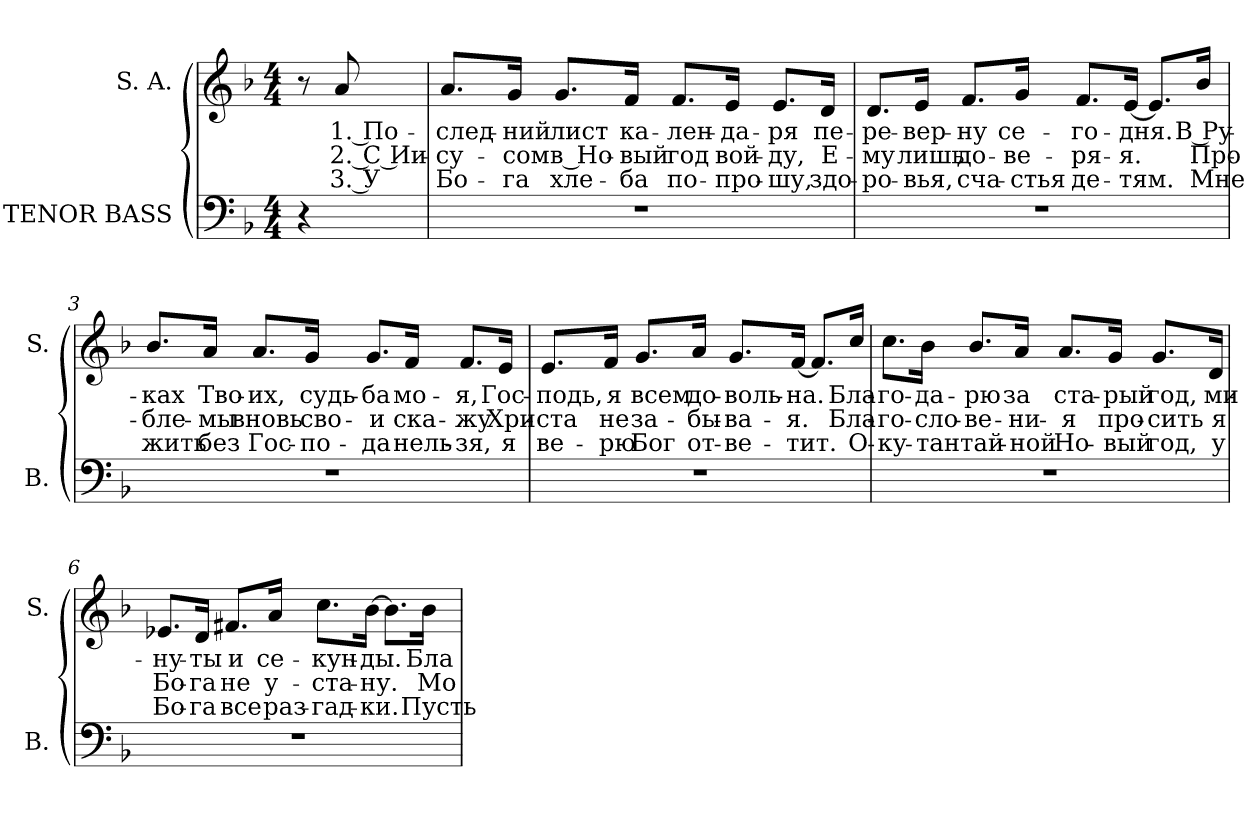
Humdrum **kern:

**kern	**kern	**text	**text	**text
*part2	*part1	*part1	*part1	*part1
*staff2	*staff1	*staff1	*staff1	*staff1
*I"TENOR BASS	*I"S. A.	*	*	*
*I'B.	*I'S.	*	*	*
!!LO:PB:g=z
*clefF4	*clefG2	*	*	*
*k[b-]	*k[b-]	*	*	*
*d:	*d:	*	*	*
*M4/4	*M4/4	*	*	*
*MM80	*MM80	*	*	*
=	=	=	=	=
4r	8r	.	.	.
!	!	!LO:LY:b:color=#000000	!LO:LY:b:color=#000000	!LO:LY:b:color=#000000
.	8ai/	1. По-	2. С Ии-	3. У
=1	=1	=1	=1	=1
!	!	!LO:LY:b:color=#000000	!LO:LY:b:color=#000000	!LO:LY:b:color=#000000
1r	8.ai/L	-след-	-су-	Бо-
!	!	!LO:LY:b:color=#000000	!LO:LY:b:color=#000000	!LO:LY:b:color=#000000
.	16gi/Jk	-ний	-сом	-га
!	!	!LO:LY:b:color=#000000	!LO:LY:b:color=#000000	!LO:LY:b:color=#000000
.	8.gi/L	лист	в Но-	хле-
!	!	!LO:LY:b:color=#000000	!LO:LY:b:color=#000000	!LO:LY:b:color=#000000
.	16fi/Jk	ка-	-вый	-ба
!	!	!LO:LY:b:color=#000000	!LO:LY:b:color=#000000	!LO:LY:b:color=#000000
.	8.fi/L	-лен-	год	по-
!	!	!LO:LY:b:color=#000000	!LO:LY:b:color=#000000	!LO:LY:b:color=#000000
.	16ei/Jk	-да-	вой-	-про-
!	!	!LO:LY:b:color=#000000	!LO:LY:b:color=#000000	!LO:LY:b:color=#000000
.	8.ei/L	-ря	-ду,	-шу,
!	!	!LO:LY:b:color=#000000	!LO:LY:b:color=#000000	!LO:LY:b:color=#000000
.	16di/Jk	пе-	Е-	здо-
=2	=2	=2	=2	=2
!	!	!LO:LY:b:color=#000000	!LO:LY:b:color=#000000	!LO:LY:b:color=#000000
1r	8.di/L	-ре-	-му	-ро-
!	!	!LO:LY:b:color=#000000	!LO:LY:b:color=#000000	!LO:LY:b:color=#000000
.	16ei/Jk	-вер-	лишь	-вья,
!	!	!LO:LY:b:color=#000000	!LO:LY:b:color=#000000	!LO:LY:b:color=#000000
.	8.fi/L	-ну	до-	сча-
!	!	!LO:LY:b:color=#000000	!LO:LY:b:color=#000000	!LO:LY:b:color=#000000
.	16gi/Jk	се-	-ве-	-стья
!	!	!LO:LY:b:color=#000000	!LO:LY:b:color=#000000	!LO:LY:b:color=#000000
.	8.fi/L	-го-	-ря-	де-
!	!	!LO:LY:b:color=#000000	!LO:LY:b:color=#000000	!LO:LY:b:color=#000000
.	[<16ei/Jk	-дня.	-я.	-тям.
.	8.ei/L]	.	.	.
!	!	!LO:LY:b:color=#000000	!LO:LY:b:color=#000000	!LO:LY:b:color=#000000
.	16b-i/Jk	В Ру-	Про-	Мне
!!LO:LB:g=z
=3	=3	=3	=3	=3
!	!	!LO:LY:b:color=#000000	!LO:LY:b:color=#000000	!LO:LY:b:color=#000000
1r	8.b-i/L	-ках	-бле-	жить
!	!	!LO:LY:b:color=#000000	!LO:LY:b:color=#000000	!LO:LY:b:color=#000000
.	16ai/Jk	Тво-	-мы	без
!	!	!LO:LY:b:color=#000000	!LO:LY:b:color=#000000	!LO:LY:b:color=#000000
.	8.ai/L	-их,	вновь	Гос-
!	!	!LO:LY:b:color=#000000	!LO:LY:b:color=#000000	!LO:LY:b:color=#000000
.	16gi/Jk	судь-	сво-	-по-
!	!	!LO:LY:b:color=#000000	!LO:LY:b:color=#000000	!LO:LY:b:color=#000000
.	8.gi/L	-ба	-и	-да
!	!	!LO:LY:b:color=#000000	!LO:LY:b:color=#000000	!LO:LY:b:color=#000000
.	16fi/Jk	мо-	ска-	нель-
!	!	!LO:LY:b:color=#000000	!LO:LY:b:color=#000000	!LO:LY:b:color=#000000
.	8.fi/L	-я,	-жу	-зя,
!	!	!LO:LY:b:color=#000000	!LO:LY:b:color=#000000	!LO:LY:b:color=#000000
.	16ei/Jk	Гос-	Хри-	я
=4	=4	=4	=4	=4
!	!	!LO:LY:b:color=#000000	!LO:LY:b:color=#000000	!LO:LY:b:color=#000000
1r	8.ei/L	-подь,	-ста	ве-
!	!	!LO:LY:b:color=#000000	!LO:LY:b:color=#000000	!LO:LY:b:color=#000000
.	16fi/Jk	я	не	-рю
!	!	!LO:LY:b:color=#000000	!LO:LY:b:color=#000000	!LO:LY:b:color=#000000
.	8.gi/L	всем	за-	Бог
!	!	!LO:LY:b:color=#000000	!LO:LY:b:color=#000000	!LO:LY:b:color=#000000
.	16ai/Jk	до-	-бы-	от-
!	!	!LO:LY:b:color=#000000	!LO:LY:b:color=#000000	!LO:LY:b:color=#000000
.	8.gi/L	-воль-	-ва-	-ве-
!	!	!LO:LY:b:color=#000000	!LO:LY:b:color=#000000	!LO:LY:b:color=#000000
.	[<16fi/Jk	-на.	-я.	-тит.
.	8.fi/L]	.	.	.
!	!	!LO:LY:b:color=#000000	!LO:LY:b:color=#000000	!LO:LY:b:color=#000000
.	16cci/Jk	Бла-	Бла-	О-
!!LO:LB:g=z
=5	=5	=5	=5	=5
!	!	!LO:LY:b:color=#000000	!LO:LY:b:color=#000000	!LO:LY:b:color=#000000
1r	8.cci\L	-го-	-го-	-ку-
!	!	!LO:LY:b:color=#000000	!LO:LY:b:color=#000000	!LO:LY:b:color=#000000
.	16b-i\Jk	-да-	-сло-	-тан
!	!	!LO:LY:b:color=#000000	!LO:LY:b:color=#000000	!LO:LY:b:color=#000000
.	8.b-i/L	-рю	-ве-	тай-
!	!	!LO:LY:b:color=#000000	!LO:LY:b:color=#000000	!LO:LY:b:color=#000000
.	16ai/Jk	за	-ни-	-ной
!	!	!LO:LY:b:color=#000000	!LO:LY:b:color=#000000	!LO:LY:b:color=#000000
.	8.ai/L	ста-	-я	Но-
!	!	!LO:LY:b:color=#000000	!LO:LY:b:color=#000000	!LO:LY:b:color=#000000
.	16gi/Jk	-рый	про-	-вый
!	!	!LO:LY:b:color=#000000	!LO:LY:b:color=#000000	!LO:LY:b:color=#000000
.	8.gi/L	год,	-сить	год,
!	!	!LO:LY:b:color=#000000	!LO:LY:b:color=#000000	!LO:LY:b:color=#000000
.	16di/Jk	ми-	я	у
=6	=6	=6	=6	=6
!	!	!LO:LY:b:color=#000000	!LO:LY:b:color=#000000	!LO:LY:b:color=#000000
1r	8.e-Xi/L	-ну-	Бо-	Бо-
!	!	!LO:LY:b:color=#000000	!LO:LY:b:color=#000000	!LO:LY:b:color=#000000
.	16di/Jk	-ты	-га	-га
!	!	!LO:LY:b:color=#000000	!LO:LY:b:color=#000000	!LO:LY:b:color=#000000
.	8.f#Xi/L	и	не	все
!	!	!LO:LY:b:color=#000000	!LO:LY:b:color=#000000	!LO:LY:b:color=#000000
.	16ai/Jk	се-	у-	раз-
!	!	!LO:LY:b:color=#000000	!LO:LY:b:color=#000000	!LO:LY:b:color=#000000
.	8.cci\L	-кун-	-ста-	-гад-
!	!	!LO:LY:b:color=#000000	!LO:LY:b:color=#000000	!LO:LY:b:color=#000000
.	[>16b-i\Jk	-ды.	-ну.	-ки.
.	8.b-i\L]	.	.	.
!	!	!LO:LY:b:color=#000000	!LO:LY:b:color=#000000	!LO:LY:b:color=#000000
.	16b-i\Jk	Бла-	Мо-	Пусть
=	=	=	=	=
*-	*-	*-	*-	*-
